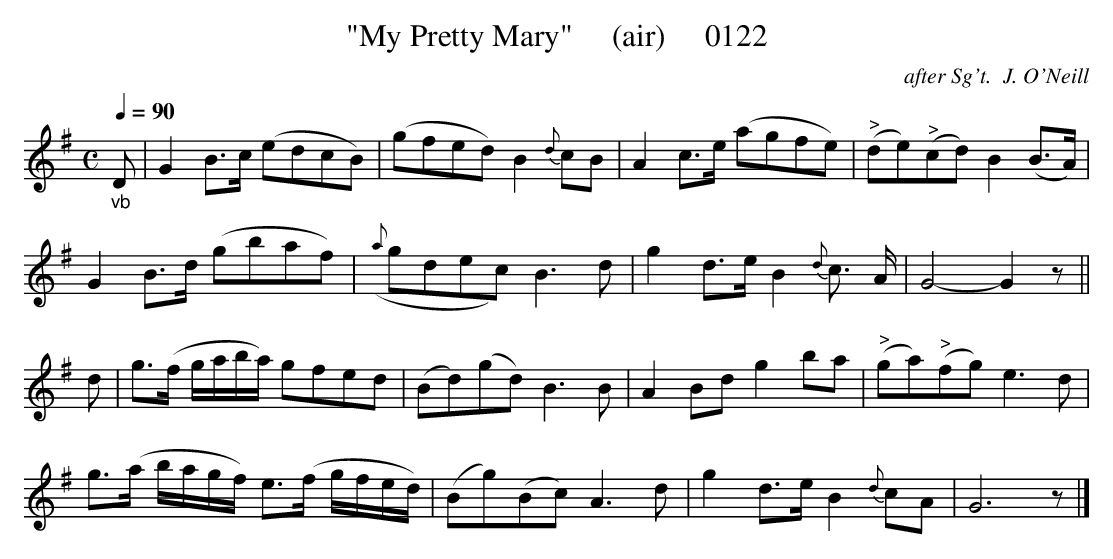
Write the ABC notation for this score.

X:1
T:"My Pretty Mary"     (air)     0122
C:after Sg't.  J. O'Neill
Q:1/4=90
M:C
L:1/8
K:G
"_vb"D|G2B3/2c/2 (edcB)|(gfed) B2 {d}cB|A2c3/2e/2 (agfe)|"^>"(de)"^>"(cd) B2(B3/2A/2)|
G2B3/2d/2 (gbaf)|({a}gdec) B3d|g2d3/2e/2 B2 {d}c3/2 A/2|G4-G2z||
d|g3/2(f/2 g/2a/2b/2a/2) gfed|(Bd)(gd) B3B|A2Bd g2ba|"^>"(ga)"^>"(fg) e3d|
g3/2(a/2 b/2a/2g/2f/2) e3/2(f/2 g/2f/2e/2d/2)|(Bg)(Bc) A3d|g2d3/2e/2 B2 {d}cA|G6z|]
